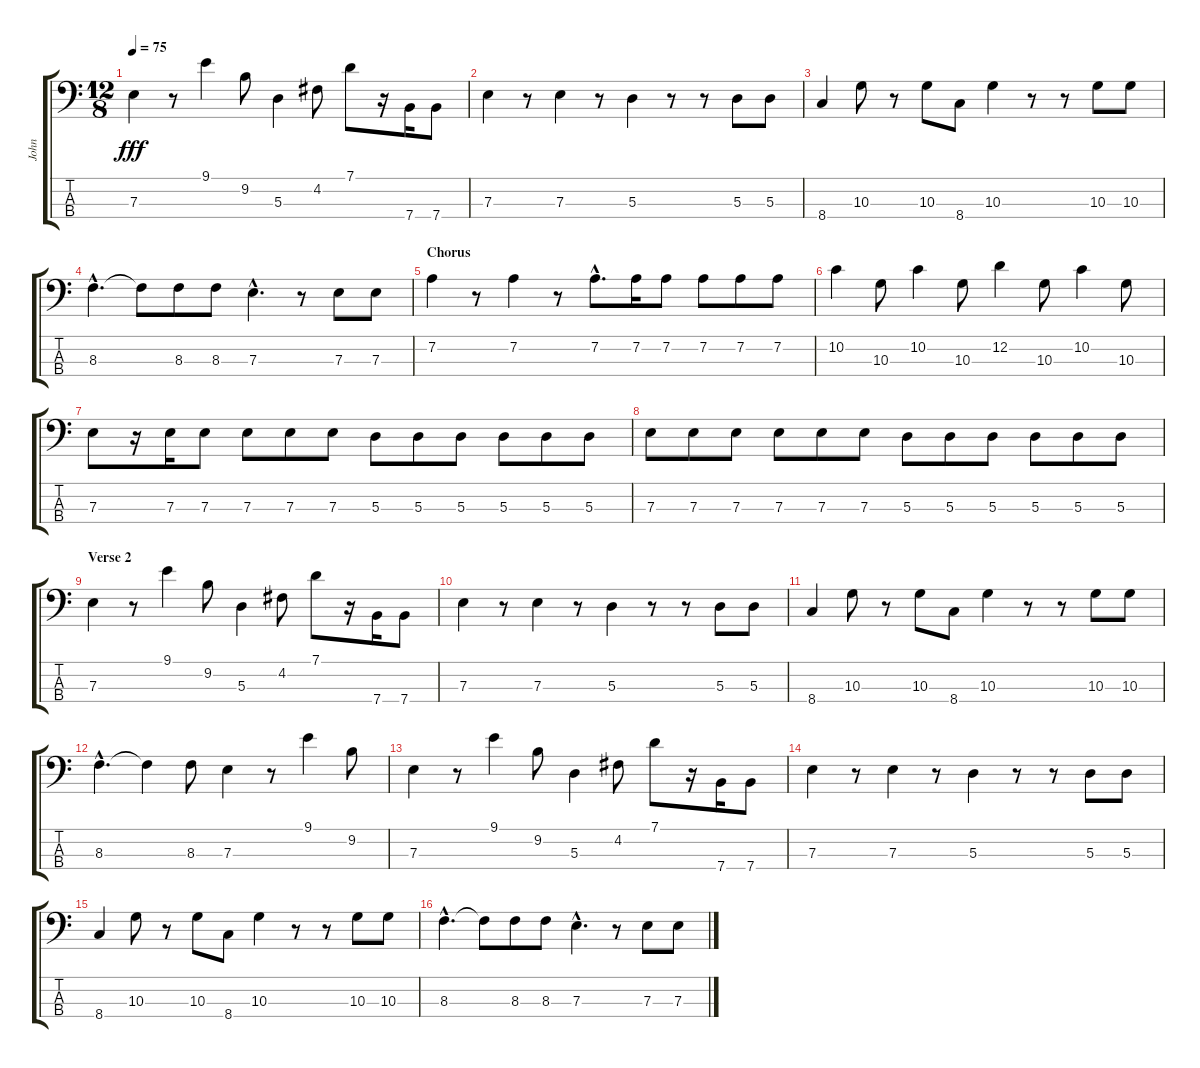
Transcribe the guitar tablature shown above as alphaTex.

\track ("John" "John") {instrument electricbasspick}
\staff {score tabs}
\tuning (G2 D2 A1 E1) {hide}
\ts (12 8)
\tempo 75
\clef f4
\ks c
7.3.4{dy fff} r.8 9.1.4 9.2.8 5.3.4 4.2.8 7.1.8 r.16 7.4.16 7.4.8 |
7.3.4 r.8 7.3.4 r.8 5.3.4 r.8 r.8 5.3.8 5.3.8 |
8.4.4 10.3.8 r.8 10.3.8 8.4.8 10.3.4 r.8 r.8 10.3.8 10.3.8 |
8.3{hac}.4{d} 8.3{t}.8 8.3.8 8.3.8 7.3{hac}.4{d} r.8 7.3.8 7.3.8 |
\section ("" "Chorus")
7.2.4 r.8 7.2.4 r.8 7.2{hac}.8{d} 7.2.16 7.2.8 7.2.8 7.2.8 7.2.8 |
10.2.4 10.3.8 10.2.4 10.3.8 12.2.4 10.3.8 10.2.4 10.3.8 |
7.3.8 r.16 7.3.16 7.3.8 7.3.8 7.3.8 7.3.8 5.3.8 5.3.8 5.3.8 5.3.8 5.3.8 5.3.8 |
7.3.8 7.3.8 7.3.8 7.3.8 7.3.8 7.3.8 5.3.8 5.3.8 5.3.8 5.3.8 5.3.8 5.3.8 |
\section ("" "Verse 2")
7.3.4 r.8 9.1.4 9.2.8 5.3.4 4.2.8 7.1.8 r.16 7.4.16 7.4.8 |
7.3.4 r.8 7.3.4 r.8 5.3.4 r.8 r.8 5.3.8 5.3.8 |
8.4.4 10.3.8 r.8 10.3.8 8.4.8 10.3.4 r.8 r.8 10.3.8 10.3.8 |
8.3{hac}.4{d} 8.3{t}.4 8.3.8 7.3.4 r.8 9.1.4 9.2.8 |
7.3.4 r.8 9.1.4 9.2.8 5.3.4 4.2.8 7.1.8 r.16 7.4.16 7.4.8 |
7.3.4 r.8 7.3.4 r.8 5.3.4 r.8 r.8 5.3.8 5.3.8 |
8.4.4 10.3.8 r.8 10.3.8 8.4.8 10.3.4 r.8 r.8 10.3.8 10.3.8 |
8.3{hac}.4{d} 8.3{t}.8 8.3.8 8.3.8 7.3{hac}.4{d} r.8 7.3.8 7.3.8
